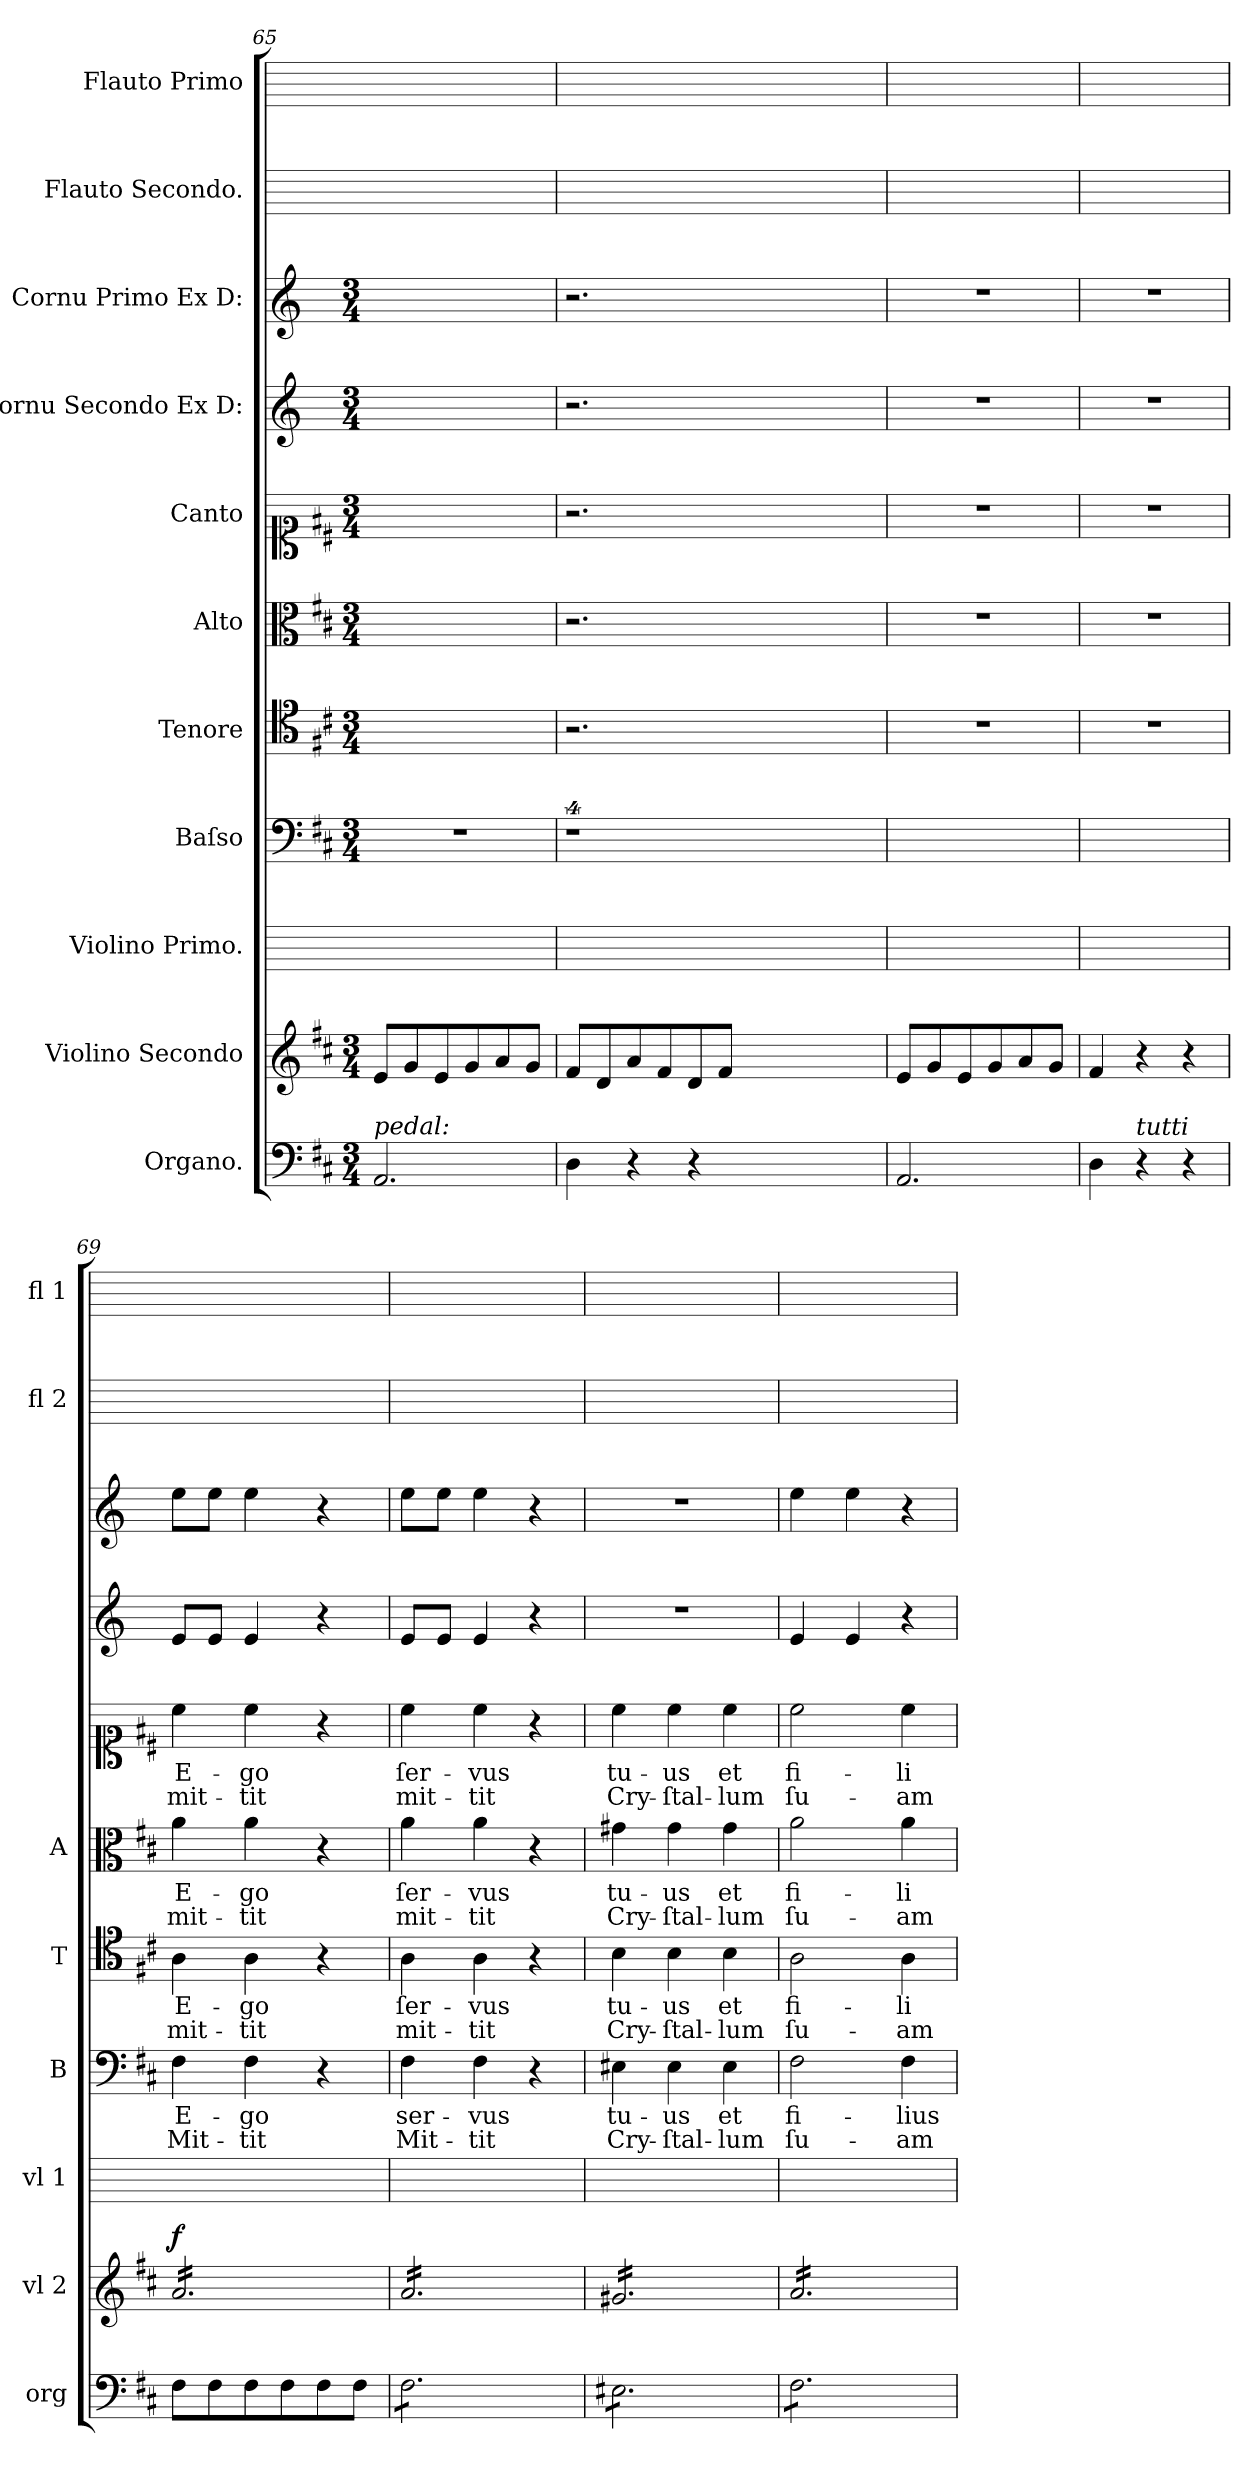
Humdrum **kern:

**kern	**kern	**dynam	**kern	**kern	**text	**text	**kern	**text	**text	**kern	**text	**text	**kern	**text	**text	**kern	**kern	**kern	**kern
*part11	*part10	*part10	*part9	*part8	*part8	*part8	*part7	*part7	*part7	*part6	*part6	*part6	*part5	*part5	*part5	*part4	*part3	*part2	*part1
*staff11	*staff10	*staff10	*staff9	*staff8	*staff8	*staff8	*staff7	*staff7	*staff7	*staff6	*staff6	*staff6	*staff5	*staff5	*staff5	*staff4	*staff3	*staff2	*staff1
*I"Organo.	*I"Violino Secondo	*	*I"Violino Primo.	*I"Baſso	*	*	*I"Tenore	*	*	*I"Alto	*	*	*I"Canto	*	*	*I"Cornu Secondo Ex D:	*I"Cornu Primo Ex D:	*I"Flauto Secondo.	*I"Flauto Primo
*I'org	*I'vl 2	*	*I'vl 1	*I'B	*	*	*I'T	*	*	*I'A	*	*	*	*	*	*	*	*I'fl 2	*I'fl 1
*clefF4	*clefG2	*	*	*clefF4	*	*	*clefC4	*	*	*clefC3	*	*	*clefC1	*	*	*clefG2	*clefG2	*	*
*	*	*	*	*	*	*	*	*	*	*	*	*	*	*	*	*ITrd6c10	*ITrd6c10	*	*
*k[f#c#]	*k[f#c#]	*	*	*k[f#c#]	*	*	*k[f#c#]	*	*	*k[f#c#]	*	*	*k[f#c#]	*	*	*k[f#c#]	*k[f#c#]	*	*
*M3/4	*M3/4	*	*	*M3/4	*	*	*M3/4	*	*	*M3/4	*	*	*M3/4	*	*	*M3/4	*M3/4	*	*
=65	=65	=65	=65	=65	=65	=65	=65	=65	=65	=65	=65	=65	=65	=65	=65	=65	=65	=65	=65
!LO:TX:a:i:t=pedal&colon;	!	!	!	!	!	!	!	!	!	!	!	!	!	!	!	!	!	!	!
2.AA/	8e/L	.	2.ryy	2.r	.	.	2.ryy	.	.	2.ryy	.	.	2.ryy	.	.	2.ryy	2.ryy	2.ryy	2.ryy
.	8g/	.	.	.	.	.	.	.	.	.	.	.	.	.	.	.	.	.	.
.	8e/	.	.	.	.	.	.	.	.	.	.	.	.	.	.	.	.	.	.
.	8g/	.	.	.	.	.	.	.	.	.	.	.	.	.	.	.	.	.	.
.	8a/	.	.	.	.	.	.	.	.	.	.	.	.	.	.	.	.	.	.
.	8g/J	.	.	.	.	.	.	.	.	.	.	.	.	.	.	.	.	.	.
=66	=66	=66	=66	=66	=66	=66	=66	=66	=66	=66	=66	=66	=66	=66	=66	=66	=66	=66	=66
4D\	8f#/L	.	2.ryy	4%9r	.	.	2.r	.	.	2.r	.	.	2.r	.	.	2.r	2.r	2.ryy	2.ryy
.	8d/	.	.	.	.	.	.	.	.	.	.	.	.	.	.	.	.	.	.
4r	8a/	.	.	.	.	.	.	.	.	.	.	.	.	.	.	.	.	.	.
.	8f#/	.	.	.	.	.	.	.	.	.	.	.	.	.	.	.	.	.	.
4r	8d/	.	.	.	.	.	.	.	.	.	.	.	.	.	.	.	.	.	.
.	8f#/J	.	.	.	.	.	.	.	.	.	.	.	.	.	.	.	.	.	.
1.ryy	1.ryy	.	1.ryy	.	.	.	1.ryy	.	.	1.ryy	.	.	1.ryy	.	.	1.ryy	1.ryy	1.ryy	1.ryy
=67	=67	=67	=67	=67	=67	=67	=67	=67	=67	=67	=67	=67	=67	=67	=67	=67	=67	=67	=67
2.AA/	8e/L	.	2.ryy	2.ryy	.	.	2.r	.	.	2.r	.	.	2.r	.	.	2.r	2.r	2.ryy	2.ryy
.	8g/	.	.	.	.	.	.	.	.	.	.	.	.	.	.	.	.	.	.
.	8e/	.	.	.	.	.	.	.	.	.	.	.	.	.	.	.	.	.	.
.	8g/	.	.	.	.	.	.	.	.	.	.	.	.	.	.	.	.	.	.
.	8a/	.	.	.	.	.	.	.	.	.	.	.	.	.	.	.	.	.	.
.	8g/J	.	.	.	.	.	.	.	.	.	.	.	.	.	.	.	.	.	.
=68	=68	=68	=68	=68	=68	=68	=68	=68	=68	=68	=68	=68	=68	=68	=68	=68	=68	=68	=68
4D\	4f#/	.	2.ryy	2.ryy	.	.	2.r	.	.	2.r	.	.	2.r	.	.	2.r	2.r	2.ryy	2.ryy
!LO:TX:a:i:t=tutti	!	!	!	!	!	!	!	!	!	!	!	!	!	!	!	!	!	!	!
4r	4r	.	.	.	.	.	.	.	.	.	.	.	.	.	.	.	.	.	.
4r	4r	.	.	.	.	.	.	.	.	.	.	.	.	.	.	.	.	.	.
=69	=69	=69	=69	=69	=69	=69	=69	=69	=69	=69	=69	=69	=69	=69	=69	=69	=69	=69	=69
!	!	!LO:DY:a	!	!	!	!	!	!	!	!	!	!	!	!	!	!	!	!	!
*	*tremolo	*	*	*	*	*	*	*	*	*	*	*	*	*	*	*	*	*	*
8F#\L	16a/LL	f	2.ryy	4F#\	E-	Mit-	4A\	E-	mit-	4a\	E-	mit-	4cc#\	E-	mit-	8F#/L	8f#\L	2.ryy	2.ryy
.	16a/	.	.	.	.	.	.	.	.	.	.	.	.	.	.	.	.	.	.
8F#\	16a/	.	.	.	.	.	.	.	.	.	.	.	.	.	.	8F#/J	8f#\J	.	.
.	16a/	.	.	.	.	.	.	.	.	.	.	.	.	.	.	.	.	.	.
8F#\	16a/	.	.	4F#\	-go	-tit	4A\	-go	-tit	4a\	-go	-tit	4cc#\	-go	-tit	4F#/	4f#\	.	.
.	16a/	.	.	.	.	.	.	.	.	.	.	.	.	.	.	.	.	.	.
8F#\	16a/	.	.	.	.	.	.	.	.	.	.	.	.	.	.	.	.	.	.
.	16a/	.	.	.	.	.	.	.	.	.	.	.	.	.	.	.	.	.	.
8F#\	16a/	.	.	4r	.	.	4r	.	.	4r	.	.	4r	.	.	4r	4r	.	.
.	16a/	.	.	.	.	.	.	.	.	.	.	.	.	.	.	.	.	.	.
8F#\J	16a/	.	.	.	.	.	.	.	.	.	.	.	.	.	.	.	.	.	.
.	16a/JJ	.	.	.	.	.	.	.	.	.	.	.	.	.	.	.	.	.	.
=70	=70	=70	=70	=70	=70	=70	=70	=70	=70	=70	=70	=70	=70	=70	=70	=70	=70	=70	=70
!	!	!	!	!	!	!LO:LY:i	!	!	!	!	!	!LO:LY:i	!	!	!LO:LY:i	!	!	!	!
*tremolo	*	*	*	*	*	*	*	*	*	*	*	*	*	*	*	*	*	*	*
8F#\L	16a/LL	.	2.ryy	4F#\	ser-	Mit-	4A\	ſer-	mit-	4a\	ſer-	mit-	4cc#\	ſer-	mit-	8F#/L	8f#\L	2.ryy	2.ryy
.	16a/	.	.	.	.	.	.	.	.	.	.	.	.	.	.	.	.	.	.
8F#\	16a/	.	.	.	.	.	.	.	.	.	.	.	.	.	.	8F#/J	8f#\J	.	.
.	16a/	.	.	.	.	.	.	.	.	.	.	.	.	.	.	.	.	.	.
!	!	!	!	!	!	!LO:LY:i	!	!	!	!	!	!LO:LY:i	!	!	!LO:LY:i	!	!	!	!
8F#\	16a/	.	.	4F#\	-vus	-tit	4A\	-vus	-tit	4a\	-vus	-tit	4cc#\	-vus	-tit	4F#/	4f#\	.	.
.	16a/	.	.	.	.	.	.	.	.	.	.	.	.	.	.	.	.	.	.
8F#\	16a/	.	.	.	.	.	.	.	.	.	.	.	.	.	.	.	.	.	.
.	16a/	.	.	.	.	.	.	.	.	.	.	.	.	.	.	.	.	.	.
8F#\	16a/	.	.	4r	.	.	4r	.	.	4r	.	.	4r	.	.	4r	4r	.	.
.	16a/	.	.	.	.	.	.	.	.	.	.	.	.	.	.	.	.	.	.
8F#\J	16a/	.	.	.	.	.	.	.	.	.	.	.	.	.	.	.	.	.	.
.	16a/JJ	.	.	.	.	.	.	.	.	.	.	.	.	.	.	.	.	.	.
=71	=71	=71	=71	=71	=71	=71	=71	=71	=71	=71	=71	=71	=71	=71	=71	=71	=71	=71	=71
8E#X\L	16g#X/LL	.	2.ryy	4E#X\	tu-	Cry-	4B\	tu-	Cry-	4g#X\	tu-	Cry-	4cc#\	tu-	Cry-	2.r	2.r	2.ryy	2.ryy
.	16g#X/	.	.	.	.	.	.	.	.	.	.	.	.	.	.	.	.	.	.
8E#X\	16g#X/	.	.	.	.	.	.	.	.	.	.	.	.	.	.	.	.	.	.
.	16g#X/	.	.	.	.	.	.	.	.	.	.	.	.	.	.	.	.	.	.
8E#X\	16g#X/	.	.	4E#\	-us	-ſtal-	4B\	-us	-ſtal-	4g#\	-us	-ſtal-	4cc#\	-us	-ſtal-	.	.	.	.
.	16g#X/	.	.	.	.	.	.	.	.	.	.	.	.	.	.	.	.	.	.
8E#X\	16g#X/	.	.	.	.	.	.	.	.	.	.	.	.	.	.	.	.	.	.
.	16g#X/	.	.	.	.	.	.	.	.	.	.	.	.	.	.	.	.	.	.
8E#X\	16g#X/	.	.	4E#\	et	-lum	4B\	et	-lum	4g#\	et	-lum	4cc#\	et	-lum	.	.	.	.
.	16g#X/	.	.	.	.	.	.	.	.	.	.	.	.	.	.	.	.	.	.
8E#X\J	16g#X/	.	.	.	.	.	.	.	.	.	.	.	.	.	.	.	.	.	.
.	16g#X/JJ	.	.	.	.	.	.	.	.	.	.	.	.	.	.	.	.	.	.
=72	=72	=72	=72	=72	=72	=72	=72	=72	=72	=72	=72	=72	=72	=72	=72	=72	=72	=72	=72
8F#\L	16a/LL	.	2.ryy	2F#\	fi-	ſu-	2A\	fi-	ſu-	2a\	fi-	ſu-	2cc#\	fi-	ſu-	4F#/	4f#\	2.ryy	2.ryy
.	16a/	.	.	.	.	.	.	.	.	.	.	.	.	.	.	.	.	.	.
8F#\	16a/	.	.	.	.	.	.	.	.	.	.	.	.	.	.	.	.	.	.
.	16a/	.	.	.	.	.	.	.	.	.	.	.	.	.	.	.	.	.	.
8F#\	16a/	.	.	.	.	.	.	.	.	.	.	.	.	.	.	4F#/	4f#\	.	.
.	16a/	.	.	.	.	.	.	.	.	.	.	.	.	.	.	.	.	.	.
8F#\	16a/	.	.	.	.	.	.	.	.	.	.	.	.	.	.	.	.	.	.
.	16a/	.	.	.	.	.	.	.	.	.	.	.	.	.	.	.	.	.	.
8F#\	16a/	.	.	4F#\	-lius	-am	4A\	-li-	-am	4a\	-li-	-am	4cc#\	-li-	-am	4r	4r	.	.
.	16a/	.	.	.	.	.	.	.	.	.	.	.	.	.	.	.	.	.	.
8F#\J	16a/	.	.	.	.	.	.	.	.	.	.	.	.	.	.	.	.	.	.
*Xtremolo	*	*	*	*	*	*	*	*	*	*	*	*	*	*	*	*	*	*	*
.	16a/JJ	.	.	.	.	.	.	.	.	.	.	.	.	.	.	.	.	.	.
*	*Xtremolo	*	*	*	*	*	*	*	*	*	*	*	*	*	*	*	*	*	*
=	=	=	=	=	=	=	=	=	=	=	=	=	=	=	=	=	=	=	=
*-	*-	*-	*-	*-	*-	*-	*-	*-	*-	*-	*-	*-	*-	*-	*-	*-	*-	*-	*-
